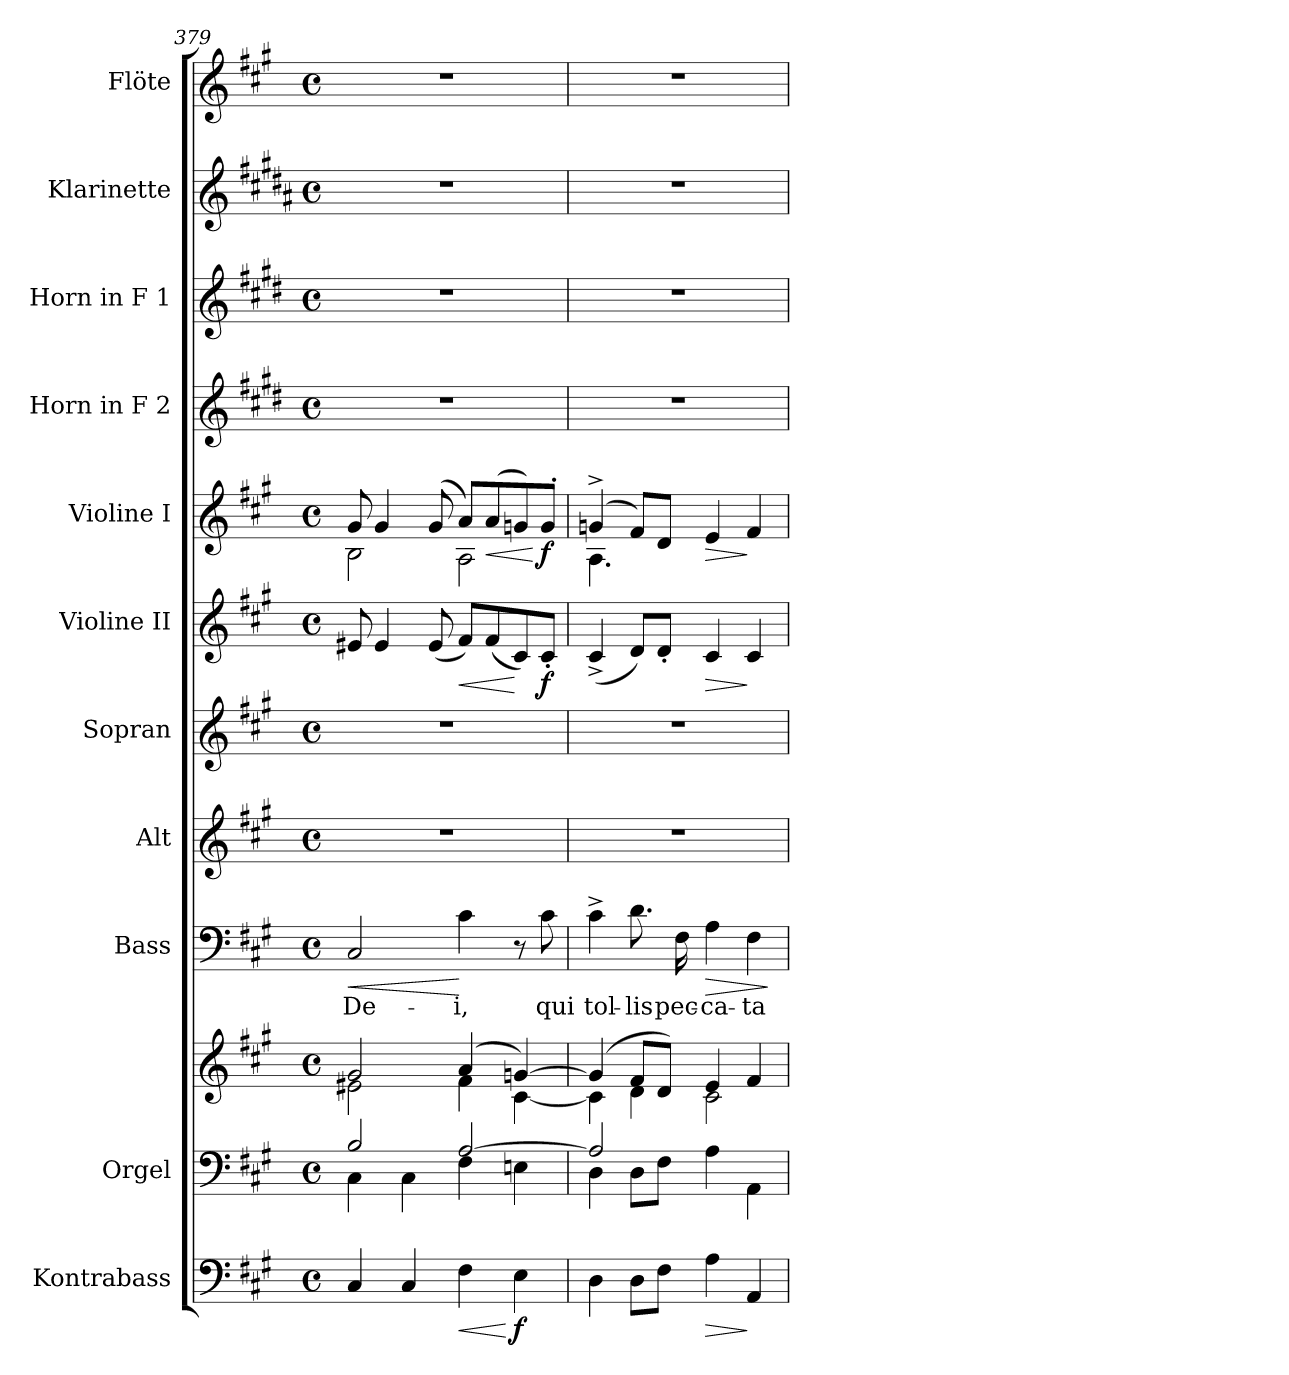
**kern	**dynam	**kern	**kern	**kern	**text	**dynam	**kern	**kern	**kern	**dynam	**kern	**dynam	**kern	**kern	**kern	**kern
*part11	*part11	*part10	*part10	*part9	*part9	*part9	*part8	*part7	*part6	*part6	*part5	*part5	*part4	*part3	*part2	*part1
*staff12	*staff12	*staff11	*staff10	*staff9	*staff9	*staff9	*staff8	*staff7	*staff6	*staff6	*staff5	*staff5	*staff4	*staff3	*staff2	*staff1
*I"Kontrabass	*	*I"Orgel	*	*I"Bass	*	*	*I"Alt	*I"Sopran	*I"Violine II	*	*I"Violine I	*	*I"Horn in F 2	*I"Horn in F 1	*I"Klarinette	*I"Flöte
*I'Kb.	*	*I'Org.	*	*I'B.	*	*	*I'A.	*I'S.	*I'Vl. II	*	*I'Vl. I	*	*	*	*I'Kl.	*I'Fl.
*clefF4	*	*clefF4	*clefG2	*clefF4	*	*	*clefG2	*clefG2	*clefG2	*	*clefG2	*	*clefG2	*clefG2	*clefG2	*clefG2
*ITrd7c12	*	*	*	*	*	*	*	*	*	*	*	*	*ITrd4c7	*ITrd4c7	*ITrd1c2	*
*k[f#c#g#]	*	*k[f#c#g#]	*k[f#c#g#]	*k[f#c#g#]	*	*	*k[f#c#g#]	*k[f#c#g#]	*k[f#c#g#]	*	*k[f#c#g#]	*	*k[f#c#g#]	*k[f#c#g#]	*k[f#c#g#]	*k[f#c#g#]
*A:	*	*A:	*A:	*A:	*	*	*A:	*A:	*A:	*	*A:	*	*A:	*A:	*A:	*A:
*M4/4	*	*M4/4	*M4/4	*M4/4	*	*	*M4/4	*M4/4	*M4/4	*	*M4/4	*	*M4/4	*M4/4	*M4/4	*M4/4
*met(c)	*	*met(c)	*met(c)	*met(c)	*	*	*met(c)	*met(c)	*met(c)	*	*met(c)	*	*met(c)	*met(c)	*met(c)	*met(c)
=379	=379	=379	=379	=379	=379	=379	=379	=379	=379	=379	=379	=379	=379	=379	=379	=379
*	*	*^	*^	*	*	*	*	*	*	*	*	*	*	*	*	*
!	!	!	!	!	!	!	!LO:LY:b	!LO:HP:b	!	!	!	!	!	!	!	!	!	!
*	*	*	*	*	*	*	*	*	*	*	*	*	*^	*	*	*	*	*
4CC#/	.	2B/	4C#\	2g#/	2e#X\	2C#/	De-	<	1r	1r	8e#X/	.	8g#/	2B\	.	1r	1r	1r	1r
.	.	.	.	.	.	.	.	.	.	.	4e#/	.	4g#/	.	.	.	.	.	.
4CC#/	.	.	4C#\	.	.	.	.	.	.	.	.	.	.	.	.	.	.	.	.
.	.	.	.	.	.	.	.	.	.	.	(<8e#/	.	(<8g#/	.	.	.	.	.	.
!	!LO:HP:b	!	!	!	!	!	!LO:LY:b	!	!	!	!	!LO:HP:b	!	!	!	!	!	!	!
4FF#\	<	[>2A/	4F#\	(4a/	4f#\	4c#\	-i,	[	.	.	8f#/L)	<	8a/L)	2A\	.	.	.	.	.
!	!	!	!	!	!	!	!	!	!	!	!	!	!	!	!LO:HP:b	!	!	!	!
.	.	.	.	.	.	.	.	.	.	.	(<8f#/	.	(<8a/	.	<	.	.	.	.
!	!LO:DY:n=1:b	!	!	!	!	!	!	!	!	!	!	!	!	!	!	!	!	!	!
4EE\	[ f	.	4En\	[>4gn/)	[<4c#\	8r	.	.	.	.	8c#/)	[	8gn/)	.	.	.	.	.	.
!	!	!	!	!	!	!	!LO:LY:b	!	!	!	!	!LO:DY:b	!	!	!LO:DY:n=1:b	!	!	!	!
.	.	.	.	.	.	8c#\	qui	.	.	.	8c#'</J	f	8g'</J	.	[ f	.	.	.	.
=380	=380	=380	=380	=380	=380	=380	=380	=380	=380	=380	=380	=380	=380	=380	=380	=380	=380	=380	=380
!	!	!	!	!	!	!	!LO:LY:b	!	!	!	!	!	!	!	!	!	!	!	!
4DD\	.	2A/]	4D\	(4g/]	4c#\]	4c#^>\	tol-	.	1r	1r	(<4c#^>/	.	(4gn^>/	4.A\	.	1r	1r	1r	1r
!	!	!	!	!	!	!	!LO:LY:b	!	!	!	!	!	!	!	!	!	!	!	!
8DD\L	.	.	8D\L	8f#/L	4d\	8.d\	-lis	.	.	.	8d/L)	.	8f#/L)	.	.	.	.	.	.
8FF#\J	.	.	8F#\J	8d/J)	.	.	.	.	.	.	8d'</J	.	8d/J	8ryy	.	.	.	.	.
!	!	!	!	!	!	!	!LO:LY:b	!	!	!	!	!	!	!	!	!	!	!	!
.	.	.	.	.	.	16F#\	pec-	.	.	.	.	.	.	.	.	.	.	.	.
!	!LO:HP:b	!	!	!	!	!	!LO:LY:b	!LO:HP:b	!	!	!	!LO:HP:b	!	!	!LO:HP:b	!	!	!	!
4AA\	>	2ryy	4A\	4e/	2c#\	4A\	-ca-	>	.	.	4c#/	>	4e/	2ryy	>	.	.	.	.
!	!	!	!	!	!	!	!LO:LY:b	!	!	!	!	!	!	!	!	!	!	!	!
4AAA/	]	.	4AA\	4f#/	.	4F#\	-ta	.	.	.	4c#/	]	4f#/	.	]	.	.	.	.
*	*	*v	*v	*	*	*	*	*	*	*	*	*	*v	*v	*	*	*	*	*
*	*	*	*v	*v	*	*	*	*	*	*	*	*	*	*	*	*	*
.	.	.	.	.	.	]	.	.	.	.	.	.	.	.	.	.
=	=	=	=	=	=	=	=	=	=	=	=	=	=	=	=	=
*-	*-	*-	*-	*-	*-	*-	*-	*-	*-	*-	*-	*-	*-	*-	*-	*-
